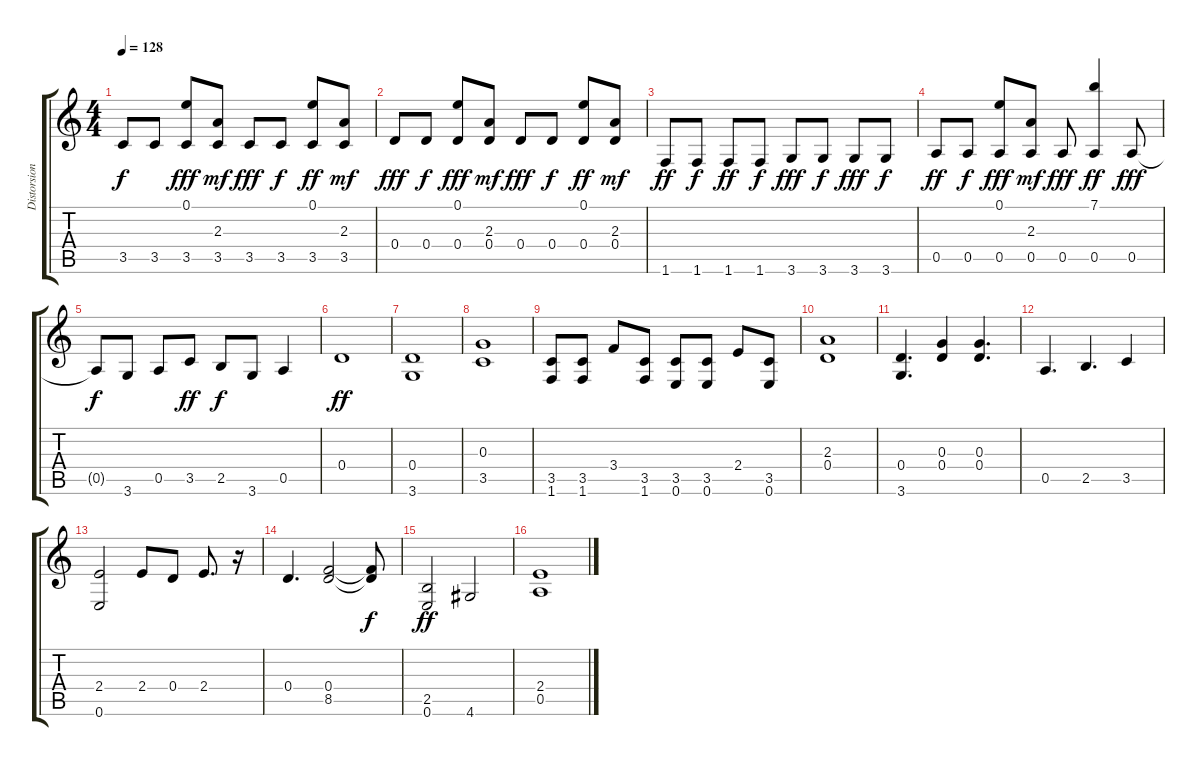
\track ("Distorsion" "Distorsion") {instrument distortionguitar}
\staff {score tabs}
\tuning (E4 B3 G3 D3 A2 E2) {hide}
\ts (4 4)
\tempo 128
\clef g2
\ks c
3.5{t}.8{dy f} 3.5.8 (0.1 3.5).8{dy fff} (2.3 3.5).8{dy mf} 3.5.8{dy fff} 3.5.8{dy f} (0.1 3.5).8{dy ff} (2.3 3.5).8{dy mf} |
0.4.8{dy fff} 0.4.8{dy f} (0.1 0.4).8{dy fff} (2.3 0.4).8{dy mf} 0.4.8{dy fff} 0.4.8{dy f} (0.1 0.4).8{dy ff} (2.3 0.4).8{dy mf} |
1.6.8{dy ff} 1.6.8{dy f} 1.6.8{dy ff} 1.6.8{dy f} 3.6.8{dy fff} 3.6.8{dy f} 3.6.8{dy fff} 3.6.8{dy f} |
0.5.8{dy ff} 0.5.8{dy f} (0.1 0.5).8{dy fff} (2.3 0.5).8{dy mf} 0.5.8{dy fff} (7.1 0.5).4{dy ff} 0.5.8{dy fff} |
0.5{t}.8{dy f} 3.6.8 0.5.8 3.5.8{dy ff} 2.5.8{dy f} 3.6.8 0.5.4 |
0.4.1{dy ff} |
(0.4 3.6).1 |
(0.3 3.5).1 |
(3.5 1.6).8 (3.5 1.6).8 3.4.8 (3.5 1.6).8 (3.5 0.6).8 (3.5 0.6).8 2.4.8 (3.5 0.6).8 |
(2.3 0.4).1 |
(0.4 3.6).4{d} (0.3 0.4).4 (0.3 0.4).4{d} |
0.5.4{d} 2.5.4{d} 3.5.4 |
(2.4 0.6).2 2.4.8 0.4.8 2.4.8{d} r.16 |
0.4.4{d} (0.4 8.5).2 (0.4{t} 8.5{t}).8{dy f} |
(2.5 0.6).2{dy ff} 4.6.2 |
(2.4 0.5).1
